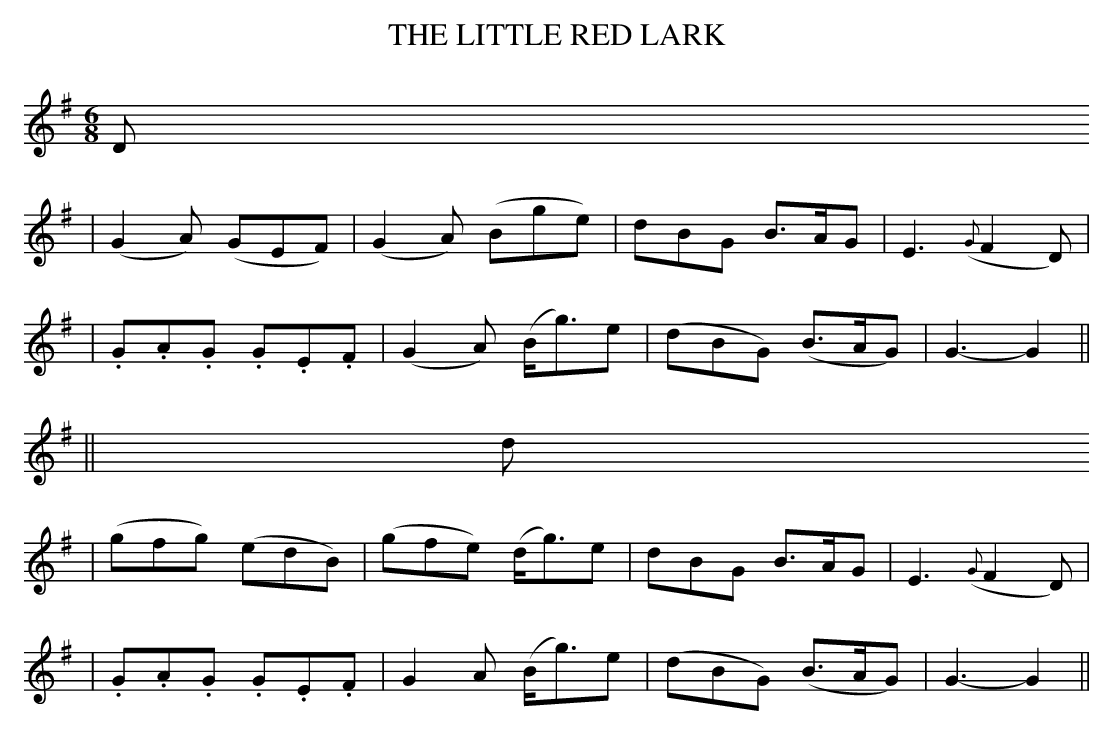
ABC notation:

X:1
T: THE LITTLE RED LARK
M: 6/8
L: 1/8
K: G
D
| (G2A) (GEF) | (G2A) (Bge) | dBG B>AG | E3 ({G}F2D) |
| .G.A.G .G.E.F | (G2A) (B<g)e | (dBG) (B>AG) | G3- G2 ||
|| d
| (gfg) (edB) | (gfe) (d<g)e | dBG B>AG | E3 ({G}F2D) |
| .G.A.G .G.E.F | G2A (B<g)e | (dBG) (B>AG) | G3- G2 ||
